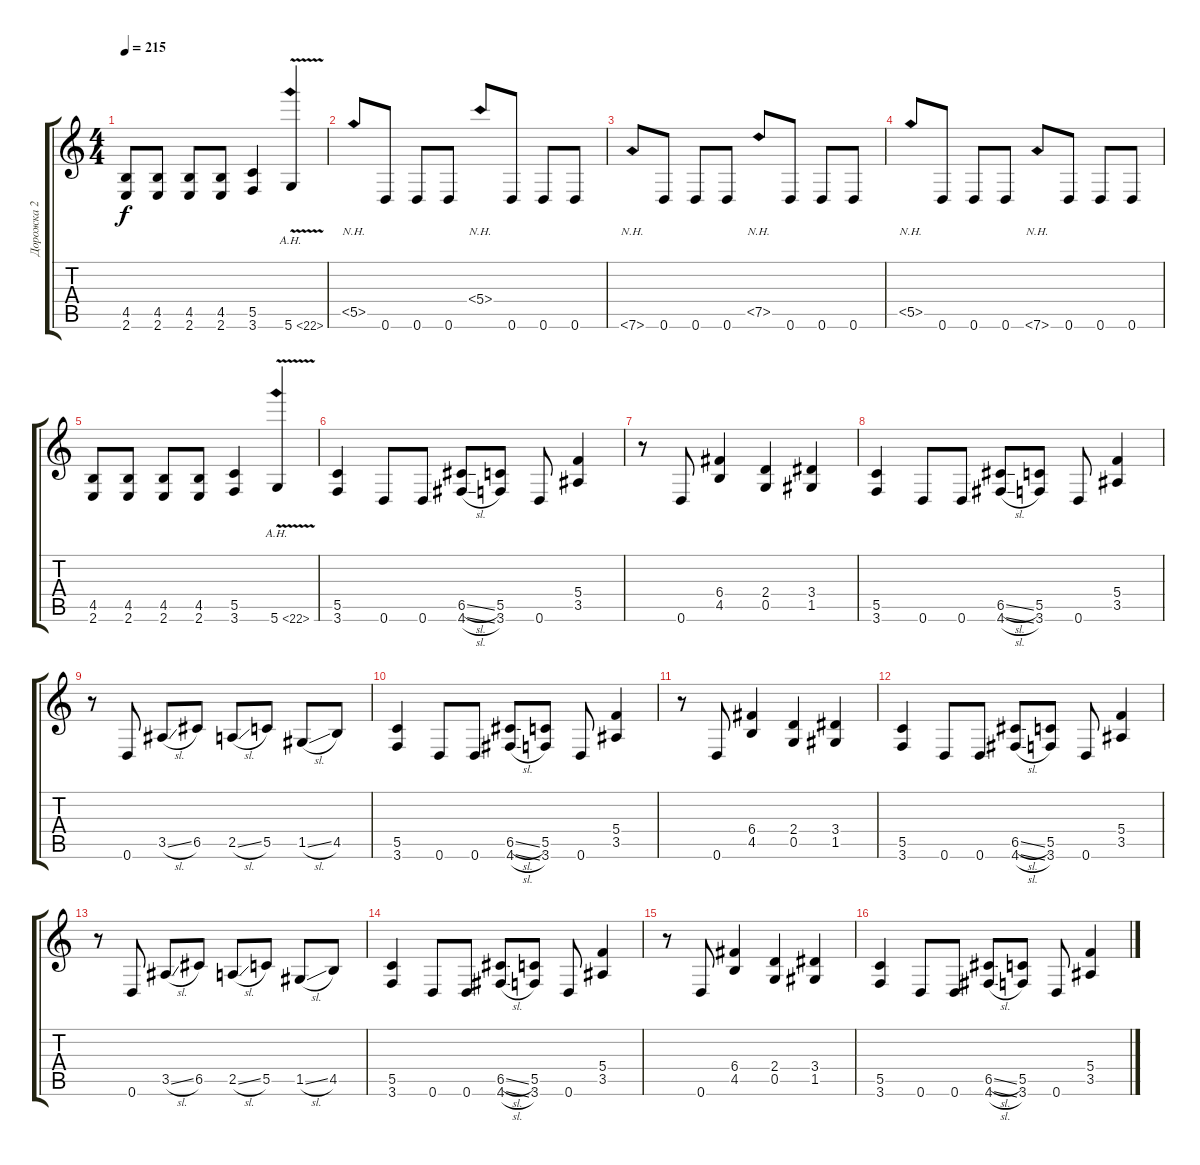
\track ("Дорожка 2" "Дорожка 2") {instrument overdrivenguitar}
\staff {score tabs}
\tuning (D4 A3 F3 C3 G2 D2) {hide}
\ts (4 4)
\tempo 215
\clef g2
\ks c
(4.5 2.6).8{dy f} (4.5 2.6).8 (4.5 2.6).8 (4.5 2.6).8 (5.5 3.6).4 5.6{ah 17 v}.4 |
5.5{nh}.8 0.6.8 0.6.8 0.6.8 5.4{nh}.8 0.6.8 0.6.8 0.6.8 |
7.6{nh}.8 0.6.8 0.6.8 0.6.8 7.5{nh}.8 0.6.8 0.6.8 0.6.8 |
5.5{nh}.8 0.6.8 0.6.8 0.6.8 7.6{nh}.8 0.6.8 0.6.8 0.6.8 |
(4.5 2.6).8 (4.5 2.6).8 (4.5 2.6).8 (4.5 2.6).8 (5.5 3.6).4 5.6{ah 17 v}.4 |
(5.5 3.6).4 0.6.8 0.6.8 (6.5{sl} 4.6{sl}).8 (5.5 3.6).8 0.6.8 (5.4 3.5).4 |
r.8 0.6.8 (6.4 4.5).4 (2.4 0.5).4 (3.4 1.5).4 |
(5.5 3.6).4 0.6.8 0.6.8 (6.5{sl} 4.6{sl}).8 (5.5 3.6).8 0.6.8 (5.4 3.5).4 |
r.8 0.6.8 3.5{sl}.8 6.5.8 2.5{sl}.8 5.5.8 1.5{sl}.8 4.5.8 |
(5.5 3.6).4 0.6.8 0.6.8 (6.5{sl} 4.6{sl}).8 (5.5 3.6).8 0.6.8 (5.4 3.5).4 |
r.8 0.6.8 (6.4 4.5).4 (2.4 0.5).4 (3.4 1.5).4 |
(5.5 3.6).4 0.6.8 0.6.8 (6.5{sl} 4.6{sl}).8 (5.5 3.6).8 0.6.8 (5.4 3.5).4 |
r.8 0.6.8 3.5{sl}.8 6.5.8 2.5{sl}.8 5.5.8 1.5{sl}.8 4.5.8 |
(5.5 3.6).4 0.6.8 0.6.8 (6.5{sl} 4.6{sl}).8 (5.5 3.6).8 0.6.8 (5.4 3.5).4 |
r.8 0.6.8 (6.4 4.5).4 (2.4 0.5).4 (3.4 1.5).4 |
(5.5 3.6).4 0.6.8 0.6.8 (6.5{sl} 4.6{sl}).8 (5.5 3.6).8 0.6.8 (5.4 3.5).4
